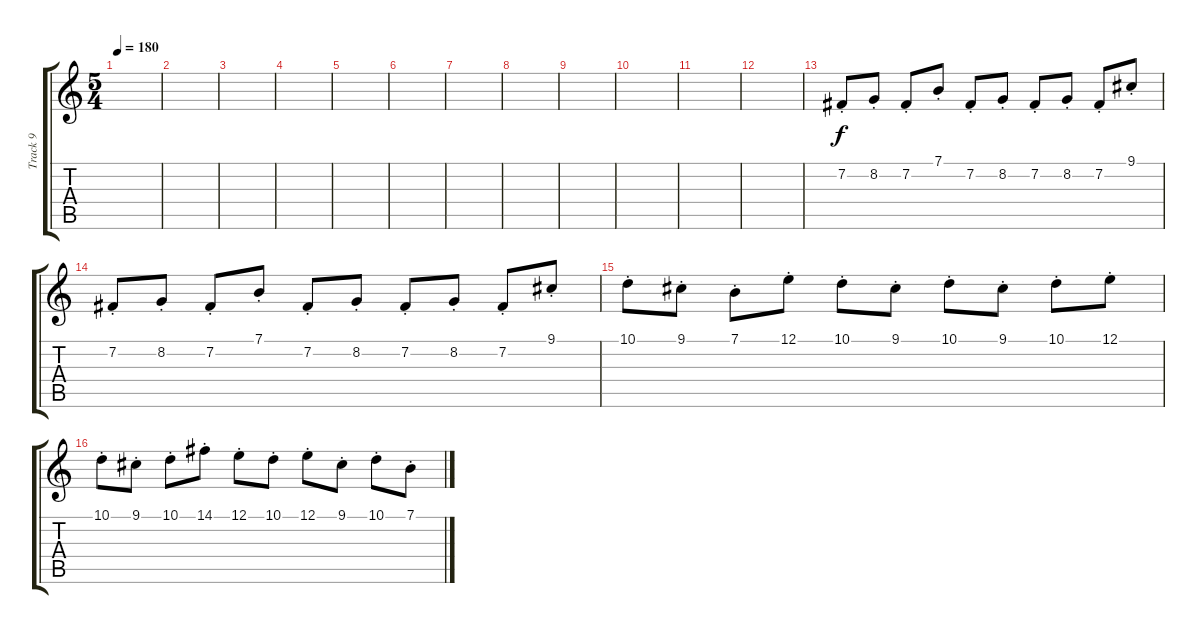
\track ("Track 9" "Track 9") {instrument violin}
\staff {score tabs}
\tuning (E4 B3 G3 D3 A2 E2) {hide}
\ts (5 4)
\tempo 180
\clef g2
\ks c
|
|
|
|
|
|
|
|
|
|
|
|
7.2{st}.8 8.2{st}.8 7.2{st}.8 7.1{st}.8 7.2{st}.8 8.2{st}.8 7.2{st}.8 8.2{st}.8 7.2{st}.8 9.1{st}.8 |
7.2{st}.8 8.2{st}.8 7.2{st}.8 7.1{st}.8 7.2{st}.8 8.2{st}.8 7.2{st}.8 8.2{st}.8 7.2{st}.8 9.1{st}.8 |
10.1{st}.8 9.1{st}.8 7.1{st}.8 12.1{st}.8 10.1{st}.8 9.1{st}.8 10.1{st}.8 9.1{st}.8 10.1{st}.8 12.1{st}.8 |
10.1{st}.8 9.1{st}.8 10.1{st}.8 14.1{st}.8 12.1{st}.8 10.1{st}.8 12.1{st}.8 9.1{st}.8 10.1{st}.8 7.1{st}.8
